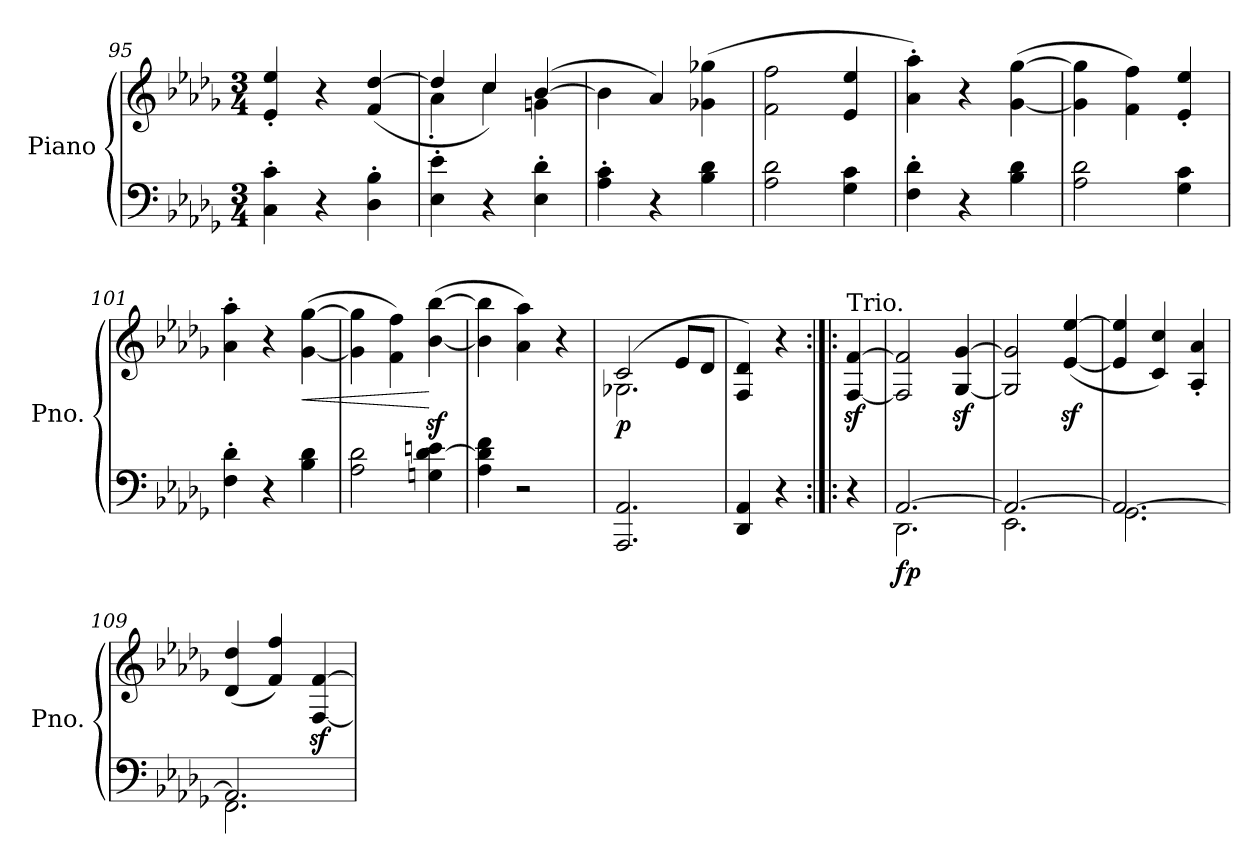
**kern	**kern	**dynam
*part1	*part1	*part1
*staff2	*staff1	*staff1/2
*I"Piano	*	*
*I'Pno.	*	*
*clefF4	*clefG2	*
*k[b-e-a-d-g-]	*k[b-e-a-d-g-]	*
*M3/4	*M3/4	*
=95	=95	=95
4C\' 4c\'	4e-/' 4ee-/'	.
4r	4r	.
4D-\' 4B-\'	(>4f/ [4dd-/	.
!!LO:LB:g=z
=96	=96	=96
*	*^	*
4E-\' 4e-\'	4dd-/]	4a-'\	.
4r	4cc/)	4cc\	.
4E-\' 4d-\'	([4b-/	4gn\	.
*	*v	*v	*
=97	=97	=97
4A-\' 4c\'	4b-\]	.
4r	4a-/)	.
4B-\ 4d-\	(4g-X\ 4gg-X\	.
=98	=98	=98
2A-\ 2d-\	2f\ 2ff\	.
4G-\ 4c\	4e-/ 4ee-/	.
=99	=99	=99
4F\' 4d-\'	4a-\' 4aa-\')	.
4r	4r	.
4B-\ 4d-\	([4g-\ [4gg-\	.
=100	=100	=100
2A-\ 2d-\	4g-\] 4gg-\]	.
.	4f\ 4ff\)	.
4G-\ 4c\	4e-/' 4ee-/'	.
=101	=101	=101
4F\' 4d-\'	4a-\' 4aa-\'	.
4r	4r	.
!	!	!LO:HP:b
4B-\ 4d-\	([4g-\ [4gg-\	<
=102	=102	=102
2A-\ 2d-\	4g-\] 4gg-\]	.
.	4f\ 4ff\)	.
4Gn\ [4d-\ 4en\	([4b-\z< [4bb-\z<	[
=103	=103	=103
4A-\ 4d-\] 4f\	4b-\] 4bb-\]	.
2r	4a-\ 4aa-\)	.
.	4r	.
=104	=104	=104
*	*^	*
!	!	!	!LO:DY:b
2.AAA-/ 2.AA-/	(2c/	2.G-X\	p
.	8e-/L	.	.
.	8d-/J	.	.
*	*v	*v	*
=105	=105	=105
4DD-/ 4AA-/	4F/ 4d-/)	.
4r	4r	.
!!LO:LB:g=z
=105X3:|!|:	=105X3:|!|:	=105X3:|!|:
!	!LO:TX:a:t=Trio.	!
4r	[4F/z< [4f/z<	.
=106	=106	=106
*^	*	*
!	!	!	!LO:DY:b=2
[2.AA-/	2.DD-\	2F/] 2f/]	fp
.	.	[4G-/z< [4g-/z<	.
=107	=107	=107	=107
2.AA-/_	2.EE-\	2G-/] 2g-/]	.
.	.	([4e-/z< [4ee-/z<	.
=108	=108	=108	=108
2.AA-/_	2.GG-\	4e-/] 4ee-/]	.
.	.	4c/ 4cc/)	.
.	.	4A-/' 4a-/'	.
=109	=109	=109	=109
2.AA-/]	2.FF\	(4d-/ 4dd-/	.
.	.	4f/ 4ff/)	.
.	.	[4F/z< [4f/z<	.
*v	*v	*	*
=	=	=
*-	*-	*-
